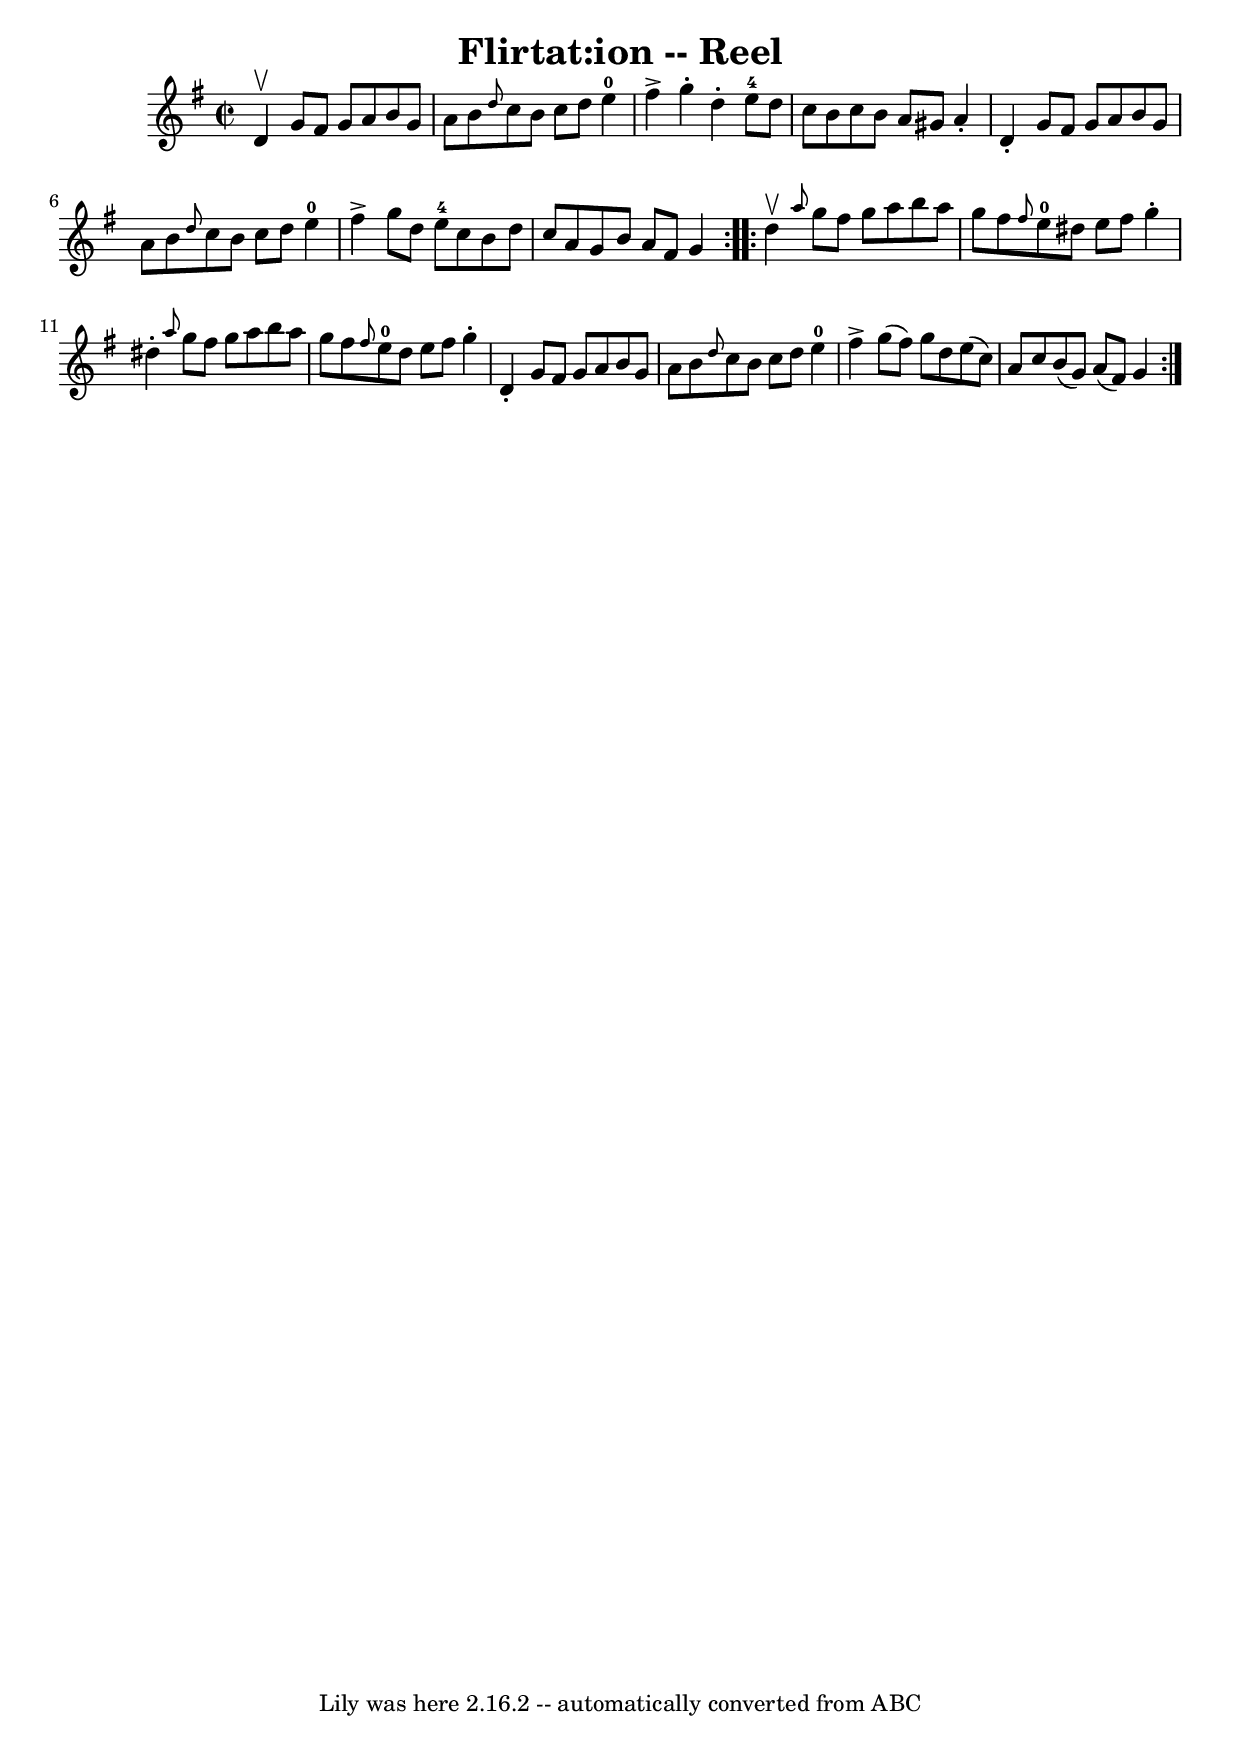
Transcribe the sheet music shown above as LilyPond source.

\version "2.16.2"
\include "Mammoth.ily"
\header {
  %% book = "Ryan's Mammoth Collection"
 crossRefNumber = "1"
 footnotes = "\\\\306"
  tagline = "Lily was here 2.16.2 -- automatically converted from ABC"
  title = "Flirtat:ion -- Reel"

}
voicedefault =  {



  \repeat volta 2 {

    \override Staff.TimeSignature #'style = #'C
    \time 2/2 
    \key g \major d'4^\upbow  |
 g'8 fis'8 g'8 a'8 b'8 g'8 a'8 b'8     |
    \grace { d''8  
	   } c''8 b'8 c''8 d''8 e''4-0 fis''4^\accent    |
 g''4-. d''4-. e''8-4 d''8 c''8 b'8     |
 c''8 b'8 a'8 gis'8 a'4-. d'4-.    |
 g'8 fis'8 g'8 a'8 b'8 g'8 a'8 b'8     |
    \grace { d''8   	   } c''8 b'8 c''8 d''8 e''4-0 fis''4^\accent    |
 g''8 d''8 e''8-4 c''8 b'8 d''8 c''8 a'8     |
 g'8 b'8 a'8 fis'8 g'4    
  }     

  \repeat volta 2 { d''4^\upbow  |
    \grace { a''8  
	   } g''8 fis''8 g''8 a''8 b''8 a''8 g''8 fis''8     |
    \grace {   
 fis''8       } e''8-0 dis''8 e''8 fis''8 g''4-. dis''4-.     |
    \grace { a''8  
	   } g''8 fis''8 g''8 a''8 b''8 a''8 g''8 fis''8     |
    \grace { fis''8  
	   } e''8-0 d''8 e''8 fis''8 g''4-. d'4-.    |
 g'8 fis'8 g'8 a'8 b'8 g'8 a'8 b'8     |
    \grace { d''8  
	   } c''8 b'8 c''8 d''8 e''4-0 fis''4^\accent    |
 g''8 (fis''8) g''8 d''8 e''8 (c''8) a'8 c''8     |
 b'8 (g'8) a'8 (
 fis'8) g'4    
  }   

}

\score{
  <<

    \context Staff="default"
    {
      \voicedefault 
      
    }

  >>
  \layout {
    
  }
  \midi {
  }

}
